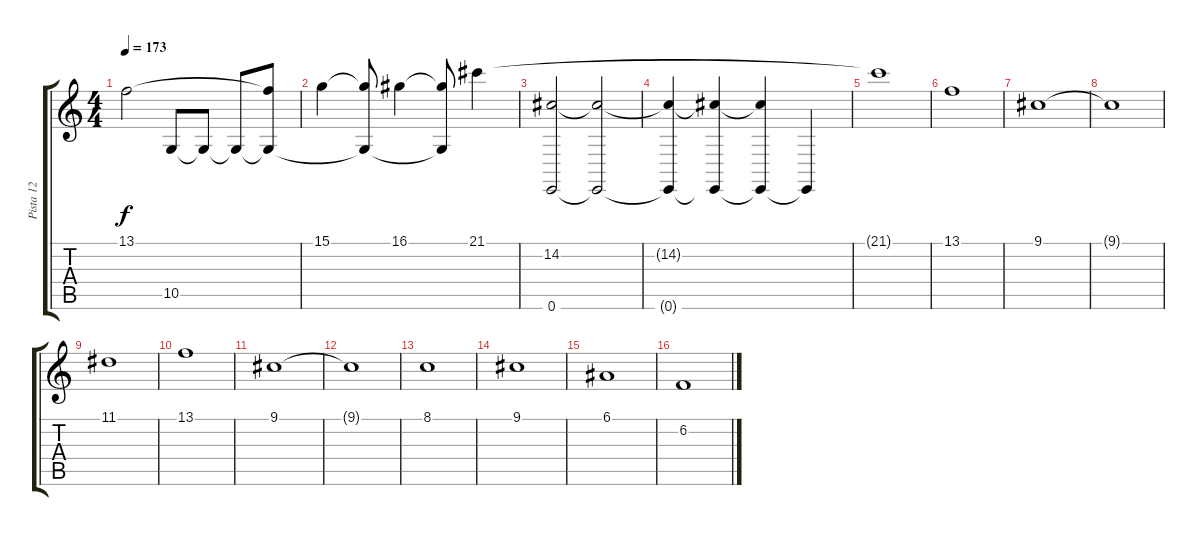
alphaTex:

\track ("Pista 12" "Pista 12") {instrument stringensemble2}
\staff {score tabs}
\tuning (E4 B3 G3 D3 A2 E2) {hide}
\ts (4 4)
\tempo 173
\clef g2
\ks c
13.1.2{dy f} 10.5{t}.8 10.5{t}.8 10.5{t}.8 (13.1{t} 10.5{t}).8 |
15.1.4 (15.1{t} 10.5{t}).8 16.1.4 (16.1{t} 10.5{t}).8 21.1.4 |
(14.2{t} 0.6{t}).2 (14.2{t} 0.6{t}).2 |
(14.2{t} 0.6{t}).4 (14.2{t} 0.6{t}).4 (14.2{t} 0.6{t}).4 0.6{t}.4 |
21.1{t}.1 |
13.1.1 |
9.1.1 |
9.1{t}.1 |
11.1.1 |
13.1.1 |
9.1.1 |
9.1{t}.1 |
8.1.1 |
9.1.1 |
6.1.1 |
6.2.1
